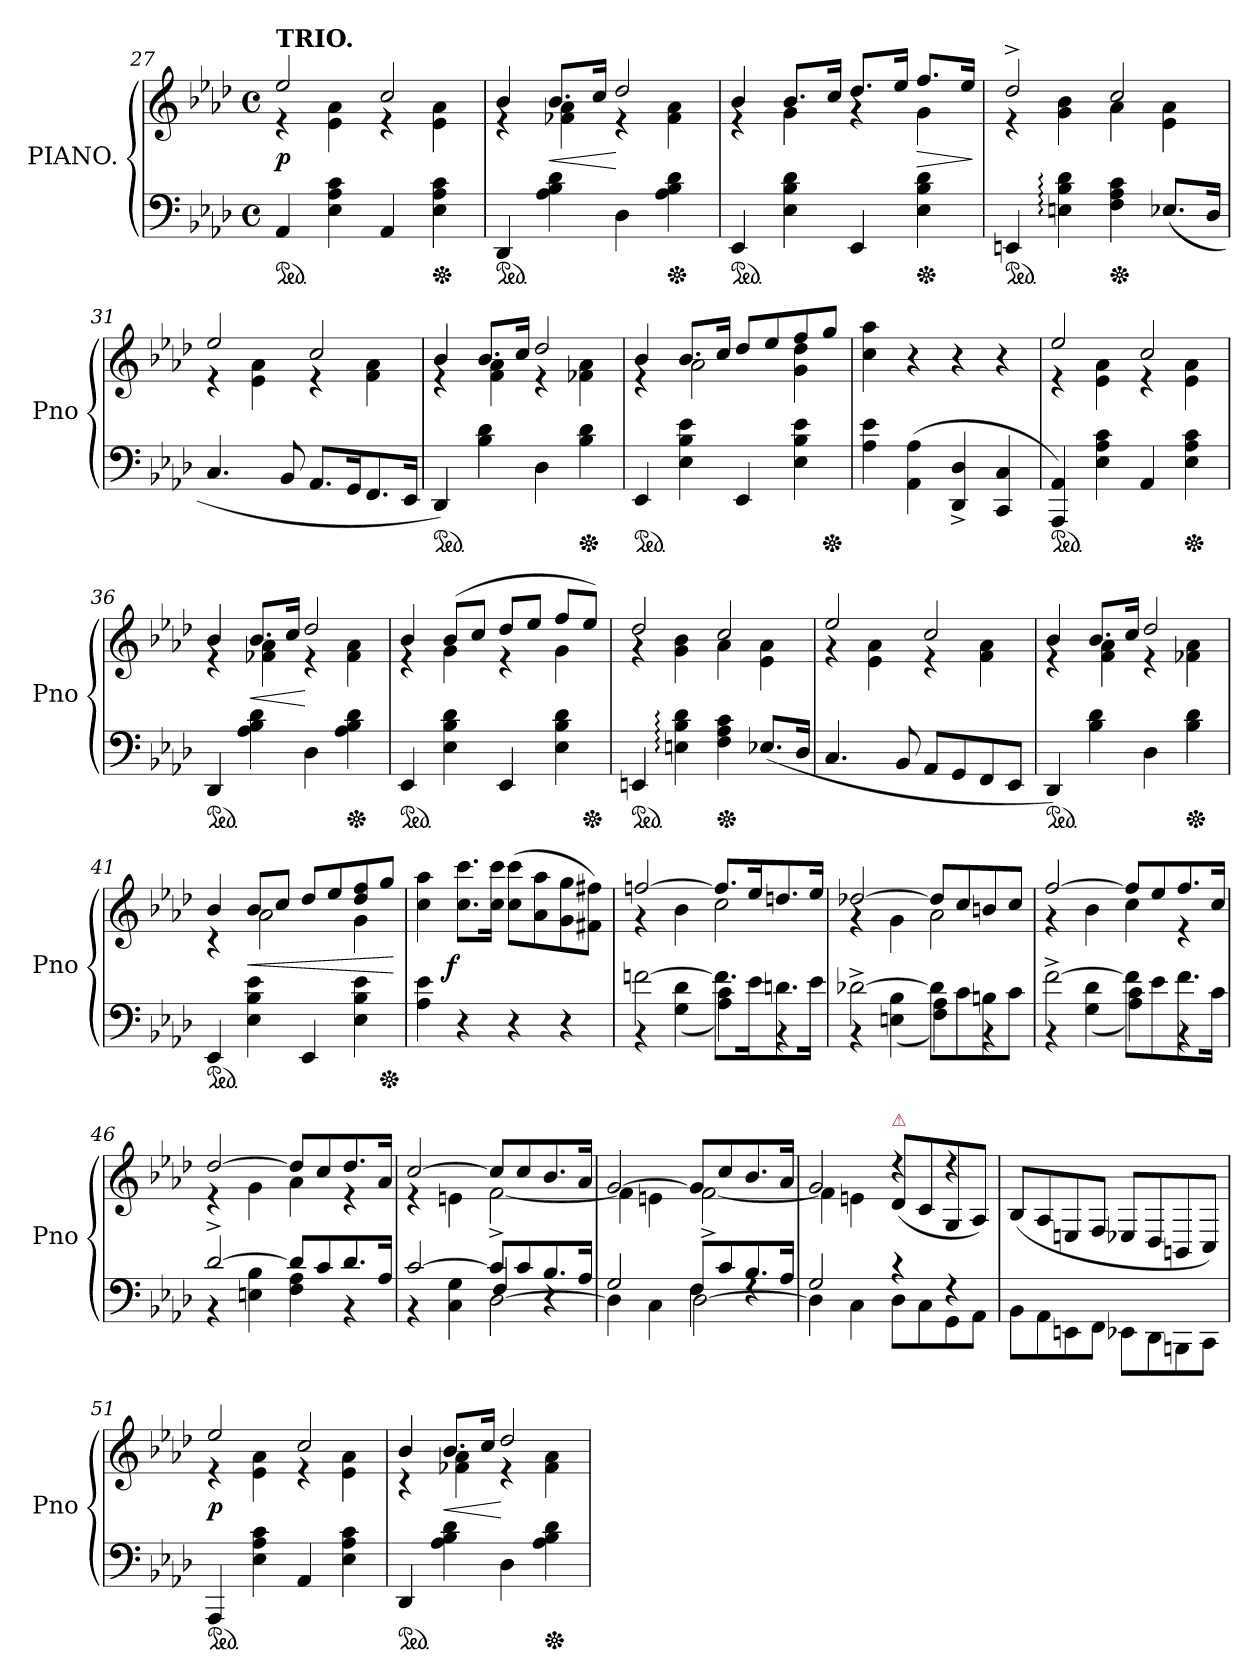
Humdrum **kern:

**kern	**kern	**dynam
*part1	*part1	*part1
*staff2	*staff1	*staff1/2
*I"PIANO.	*	*
*I'Pno	*	*
*clefF4	*clefG2	*
*k[b-e-a-d-]	*k[b-e-a-d-]	*
*M4/4	*M4/4	*
*met(c)	*met(c)	*
=27	=27	=27
*	*^	*
!	!LO:TX:a:B:t=TRIO.	!	!
*ped	*	*	*
4AA-	2ee-	4re	p
4E- 4A- 4c	.	4e- 4a-	.
4AA-	2cc	4re	.
*Xped	*	*	*
4E- 4A- 4c	.	4e- 4a-	.
=28	=28	=28	=28
*ped	*	*	*
4DD-	4b-	4re	.
4A- 4B- 4d-	8.b-L	4f-X 4a-	<
.	16ccJk	.	.
4D-	2dd-	4re	[
*Xped	*	*	*
4A- 4B- 4d-	.	4f- 4a-	.
=29	=29	=29	=29
*ped	*	*	*
4EE-	4b-	4re	.
4E- 4B- 4d-	8.b-L	4g	.
.	16ccJk	.	.
4EE-	8.dd-L	4rg	.
.	16ee-Jk	.	.
*Xped	*	*	*
4E- 4B- 4d-	8.ffL	4g	>
.	16ee-Jk	.	.
*	*v	*v	*
.	.	]
=30	=30	=30
*	*^	*
*ped	*	*	*
4EEn	2dd-^>	4re	.
4En: 4B-: 4d-:	.	4g 4b-	.
*Xped	*	*	*
4F 4A- 4c	2cc	4a-	.
(<8.E-X/L	.	4e- 4a-	.
16D-Jk	.	.	.
=31	=31	=31	=31
4.C	2ee-	4re	.
.	.	4e- 4a-	.
8BB-	.	.	.
8.AA-L	2cc	4re	.
16GGK	.	.	.
8.FF	.	4f 4a-	.
16EE-Jk	.	.	.
=32	=32	=32	=32
*ped	*	*	*
4DD-)	4b-	4re	.
4B- 4d-	8.b-L	4f 4a-	.
.	16ccJk	.	.
4D-	2dd-	4re	.
*Xped	*	*	*
4B- 4d-	.	4f-X 4a-	.
=33	=33	=33	=33
*ped	*	*	*
4EE-	4b-	4re	.
4E- 4B- 4e-	8.b-L	2a-	.
.	16ccJk	.	.
4EE-	8dd-L	.	.
.	8ee-	.	.
4E- 4B- 4e-	8ff	4g 4dd-	.
*Xped	*	*	*
.	8ggJ	.	.
*	*v	*v	*
=34	=34	=34
4A- 4e-	4cc 4aa-	.
(<4AA- 4A-	4r	.
4DD-^> 4D-^>	4r	.
4CC 4C	4r	.
=35	=35	=35
*	*^	*
*ped	*	*	*
4AAA- 4AA-)	2ee-	4re	.
4E- 4A- 4c	.	4e- 4a-	.
4AA-	2cc	4re	.
*Xped	*	*	*
4E- 4A- 4c	.	4e- 4a-	.
=36	=36	=36	=36
*ped	*	*	*
4DD-	4b-	4re	.
4A- 4B- 4d-	8.b-L	4f-X 4a-	<
.	16ccJk	.	.
4D-	2dd-	4re	[
*Xped	*	*	*
4A- 4B- 4d-	.	4f- 4a-	.
=37	=37	=37	=37
*ped	*	*	*
4EE-	4b-	4re	.
4E- 4B- 4d-	(>8b-L	4g	.
.	8ccJ	.	.
4EE-	8dd-L	4re	.
.	8ee-J	.	.
4E- 4B- 4d-	8ffL	4g	.
*Xped	*	*	*
.	8ee-J)	.	.
=38	=38	=38	=38
*ped	*	*	*
4EEn	2dd-	4rg	.
4En: 4B-: 4d-:	.	4g 4b-	.
*Xped	*	*	*
4F 4A- 4c	2cc	4a-	.
(<8.E-X/L	.	4e- 4a-	.
16D-Jk	.	.	.
=39	=39	=39	=39
4.C	2ee-	4rg	.
.	.	4e- 4a-	.
8BB-	.	.	.
8AA-L	2cc	4re	.
8GG	.	.	.
8FF	.	4f 4a-	.
8EE-J	.	.	.
=40	=40	=40	=40
*ped	*	*	*
4DD-)	4b-	4re	.
4B- 4d-	8.b-L	4f 4a-	.
.	16ccJk	.	.
4D-	2dd-	4re	.
*Xped	*	*	*
4B- 4d-	.	4f-X 4a-	.
=41	=41	=41	=41
*ped	*	*	*
4EE-	4b-	4rc	.
4E- 4B- 4e-	8b-L	2a-	<
.	8ccJ	.	.
4EE-	8dd-L	.	.
.	8ee-	.	.
4E- 4B- 4e-	8dd- 8ff	4g	.
*Xped	*	*	*
.	8ggJ	.	.
*	*v	*v	*
.	.	[
=42	=42	=42
4A- 4e-	4cc 4aa-	.
!	!	!LO:DY:rj
4r	8.cc 8.cccL	f
.	16cc 16cccJk	.
4r	(>8cc 8cccL	.
.	8a- 8aa-	.
4r	8g 8gg	.
.	8f#X 8ff#XJ)	.
=43	=43	=43
*^	*^	*
[2fn\	4r	[2ffn	4r	.
.	(>4G 4d-	.	4b-	.
8.f\L]	4A- 4c)	8.ffL]	2cc	.
16e-\K	.	16ee-K	.	.
8.dn\	4r	8.ddn	.	.
16e-\Jk	.	16ee-Jk	.	.
=44	=44	=44	=44	=44
[2d-X^<\	4r	[2dd-X	4rg	.
.	(>4En 4B-	.	4g	.
8d-\L]	4F 4A-)	8dd-L]	2a-	.
8c\	.	8cc	.	.
8Bn\	4r	8bn	.	.
8c\J	.	8ccJ	.	.
=45	=45	=45	=45	=45
[2f^<\	4r	[2ff	4r	.
.	(>4G 4d-	.	4b-	.
8f\L]	4A- 4c)	8ffL]	4cc	.
8e-\	.	8ee-	.	.
8.f\	4r	8.ff	4r	.
16c\Jk	.	16ccJk	.	.
=46	=46	=46	=46	=46
[2d-^>	4r	[2dd-	4re	.
.	4En 4B-	.	4g	.
8d-L]	4F 4A-	8dd-L]	4a-	.
8c	.	8cc	.	.
8.d-	4r	8.dd-	4re	.
16A-Jk	.	16a-Jk	.	.
=47	=47	=47	=47	=47
*	*^	*	*	*
[2c	4r	2ryy	[2cc	4re	.
.	4C\ 4G\	.	.	4en	.
8cL]	4F/	[2D-\	8ccL]	[2f^<	.
8c	.	.	8cc	.	.
8.B-	4r	.	8.b-	.	.
16A-Jk	.	.	16a-Jk	.	.
=48	=48	=48	=48	=48	=48
2G	4D-]	2ryy	[2g	4f]	.
.	4C	.	.	4en	.
8FL	4F	[2D-\	8gL]	[2f^<	.
8c	.	.	8cc	.	.
8.B-	4rF	.	8.b-	.	.
16A-Jk	.	.	16a-Jk	.	.
*	*v	*v	*	*	*
=49	=49	=49	=49	=49
2G	4D-]	2g	4f]	.
.	4C	.	4en	.
!	!	!LO:TX:a:color=crimson:t=⚠	!	!
4rc	8D-L	4r	(>8d-\L	.
.	8C	.	8c\	.
4r	8GG	4r	8G/	.
.	8AA-J	.	8A-/J)	.
=50	=50	=50	=50	=50
!	!	!LO:TX:c:i:t=dim.	!	!
*v	*v	*	*	*
*	*v	*v	*
8BB-\L	(>8B-/L	.
8AA-\	8A-/	.
8EEn\	8En/	.
8FF\J	8F/J	.
8EE-XL	8E-XL	.
8DD-\	8D-/	.
8BBBn\	8BBn/	.
8CC\J	8C/J)	.
=51	=51	=51
*	*^	*
*ped	*	*	*
4AAA-	2ee-	4re	p
4E- 4A- 4c	.	4e- 4a-	.
4AA-	2cc	4re	.
4E- 4A- 4c	.	4e- 4a-	.
=52	=52	=52	=52
*ped	*	*	*
4DD-	4b-	4rc	.
4A- 4B- 4d-	8.b-L	4f-X 4a-	<
.	16ccJk	.	.
4D-	2dd-	4re	[
*Xped	*	*	*
4A- 4B- 4d-	.	4f- 4a-	.
*	*v	*v	*
=	=	=
*-	*-	*-
